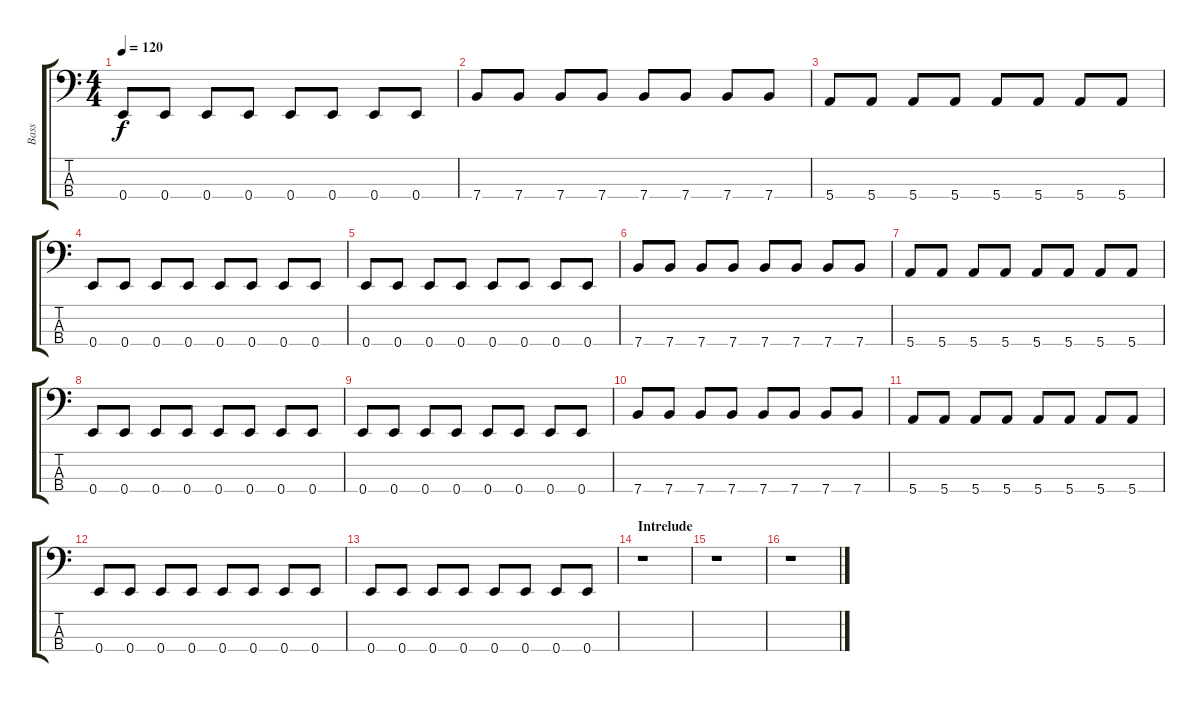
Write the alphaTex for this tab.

\track ("Bass" "Bass") {instrument electricbassfinger}
\staff {score tabs}
\tuning (G2 D2 A1 E1) {hide}
\ts (4 4)
\tempo 120
\clef f4
\ks c
0.4.8{dy f} 0.4.8 0.4.8 0.4.8 0.4.8 0.4.8 0.4.8 0.4.8 |
7.4.8 7.4.8 7.4.8 7.4.8 7.4.8 7.4.8 7.4.8 7.4.8 |
5.4.8 5.4.8 5.4.8 5.4.8 5.4.8 5.4.8 5.4.8 5.4.8 |
0.4.8 0.4.8 0.4.8 0.4.8 0.4.8 0.4.8 0.4.8 0.4.8 |
0.4.8 0.4.8 0.4.8 0.4.8 0.4.8 0.4.8 0.4.8 0.4.8 |
7.4.8 7.4.8 7.4.8 7.4.8 7.4.8 7.4.8 7.4.8 7.4.8 |
5.4.8 5.4.8 5.4.8 5.4.8 5.4.8 5.4.8 5.4.8 5.4.8 |
0.4.8 0.4.8 0.4.8 0.4.8 0.4.8 0.4.8 0.4.8 0.4.8 |
0.4.8 0.4.8 0.4.8 0.4.8 0.4.8 0.4.8 0.4.8 0.4.8 |
7.4.8 7.4.8 7.4.8 7.4.8 7.4.8 7.4.8 7.4.8 7.4.8 |
5.4.8 5.4.8 5.4.8 5.4.8 5.4.8 5.4.8 5.4.8 5.4.8 |
0.4.8 0.4.8 0.4.8 0.4.8 0.4.8 0.4.8 0.4.8 0.4.8 |
0.4.8 0.4.8 0.4.8 0.4.8 0.4.8 0.4.8 0.4.8 0.4.8 |
\section ("" "Intrelude")
r.1 |
r.1 |
r.1
